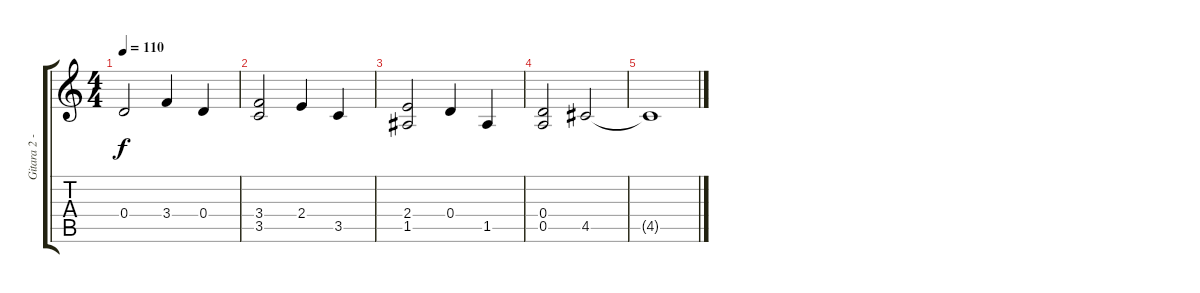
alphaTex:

\track ("Gitara 2 - R. Żarowski" "Gitara 2 -") {instrument acousticguitarnylon}
\staff {score tabs}
\tuning (E4 B3 G3 D3 A2 E2) {hide}
\ts (4 4)
\tempo 110
\clef g2
\ks c
0.4.2{dy f} 3.4.4 0.4.4 |
(3.4 3.5).2 2.4.4 3.5.4 |
(2.4 1.5).2 0.4.4 1.5.4 |
(0.4 0.5).2 4.5.2 |
4.5{t}.1
